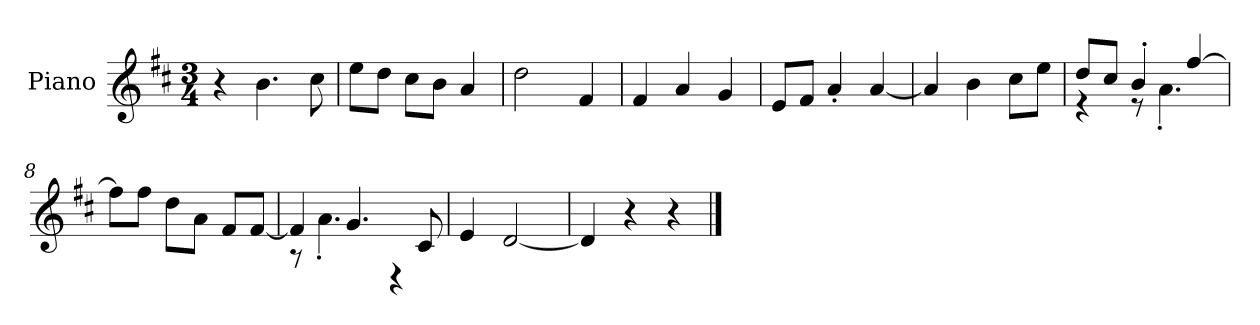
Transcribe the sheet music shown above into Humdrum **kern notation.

**kern
*part1
*staff1
*I"Piano
*I'P-no
*clefG2
*k[f#c#]
*M3/4
*MM177
=1
4r
4.b\
8cc#\
=2
8ee\L
8dd\J
8cc#\L
8b\J
4a/
=3
2dd\
4f#/
=4
4f#/
4a/
4g/
=5
8e/L
8f#/J
4a'/
[4a/
=6
4a/]
4b\
8cc#\L
8ee\J
=7
*^
8dd/L	4r
8cc#/J	.
4b'/	8r
.	4.a'\
[4ff#/	.
*v	*v
=8
8ff#\L]
8ff#\J
8dd\L
8a\J
8f#/L
[8f#/J
!!LO:LB:g=z
=9
*^
4f#/]	8r
.	4.a'\
4.g/	.
.	4r
8c#/	.
*v	*v
=10
4e/
[2d/
=11
4d/]
4r
4r
==
*-
